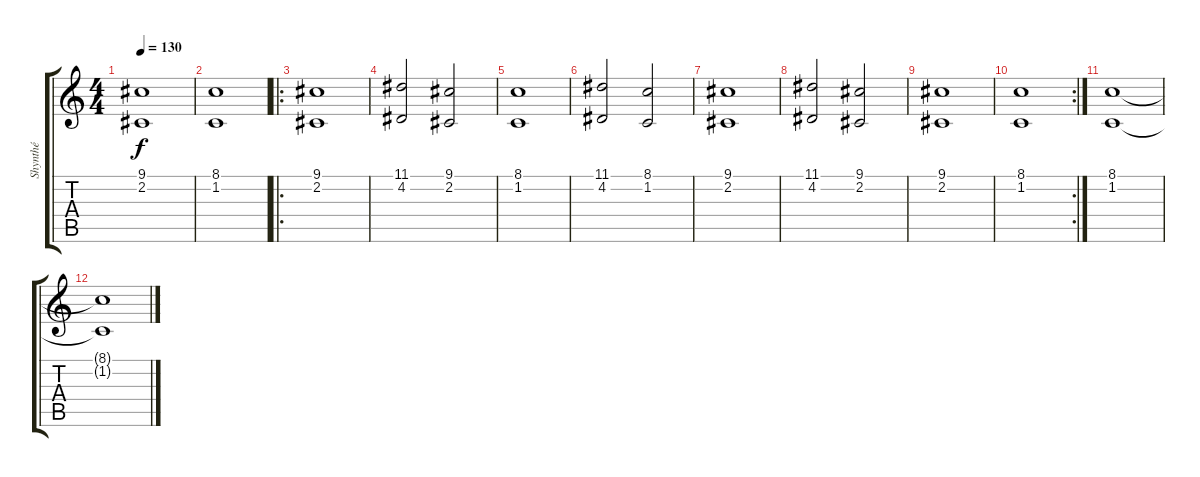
\track ("Shynthé" "Shynthé") {instrument stringensemble1}
\staff {score tabs}
\tuning (E4 B3 G3 D3 A2 E2) {hide}
\ts (4 4)
\tempo 130
\clef g2
\ks c
(9.1 2.2).1{dy f} |
(8.1 1.2).1 |
\ro
(9.1 2.2).1 |
(11.1 4.2).2 (9.1 2.2).2 |
(8.1 1.2).1 |
(11.1 4.2).2 (8.1 1.2).2 |
(9.1 2.2).1 |
(11.1 4.2).2 (9.1 2.2).2 |
(9.1 2.2).1 |
\rc 2
(8.1 1.2).1 |
(8.1 1.2).1 |
(8.1{t} 1.2{t}).1
